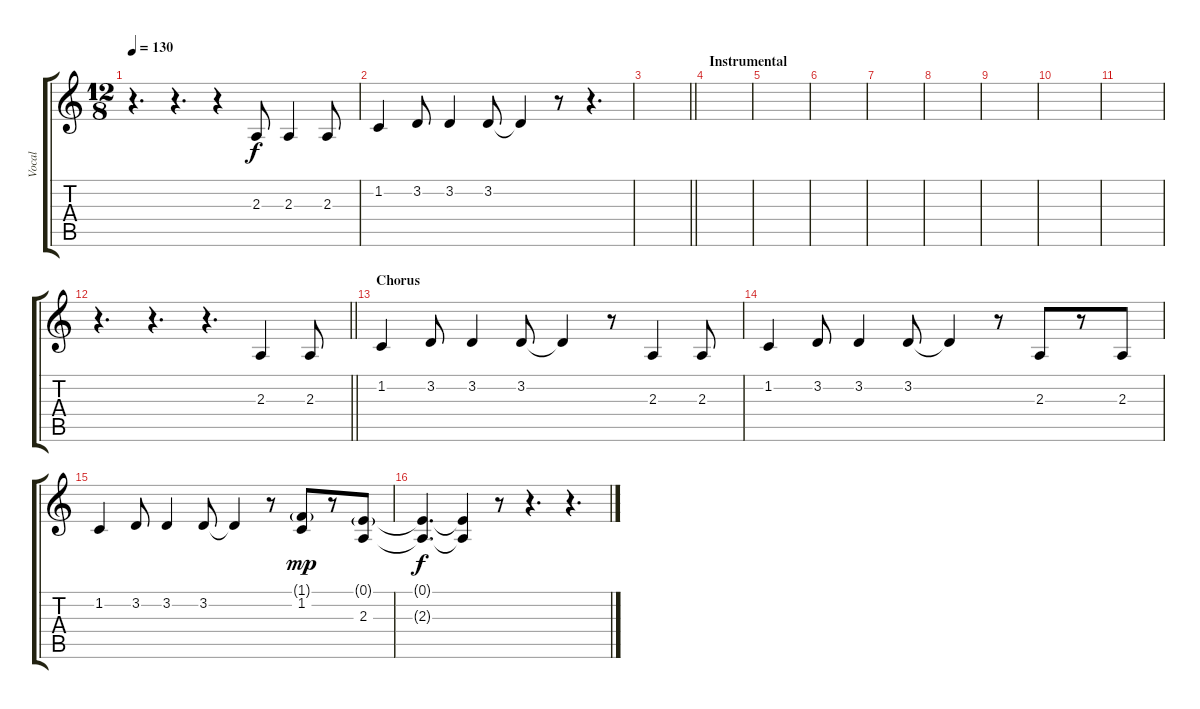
\track ("Vocal" "Vocal") {instrument acousticgrandpiano}
\staff {score tabs}
\tuning (E4 B3 G3 D3 A2 E2) {hide}
\ts (12 8)
\tempo 130
\clef g2
\ks c
r.4{d dy f} r.4{d} r.4 2.3.8 2.3.4 2.3.8 |
1.2.4 3.2.8 3.2.4 3.2.8 3.2{t}.4 r.8 r.4{d} |
\barLineRight lightlight
|
\section ("" "Instrumental")
|
|
|
|
|
|
|
|
\barLineRight lightlight
r.4{d} r.4{d} r.4{d} 2.3.4 2.3.8 |
\section ("" "Chorus")
1.2.4 3.2.8 3.2.4 3.2.8 3.2{t}.4 r.8 2.3.4 2.3.8 |
1.2.4 3.2.8 3.2.4 3.2.8 3.2{t}.4 r.8 2.3.8 r.8 2.3.8 |
1.2.4 3.2.8 3.2.4 3.2.8 3.2{t}.4 r.8 (1.1{g} 1.2).8{dy mp} r.8 (0.1{g} 2.3).8 |
(0.1{t} 2.3{t}).4{d dy f} (0.1{t} 2.3{t}).4 r.8 r.4{d} r.4{d}
